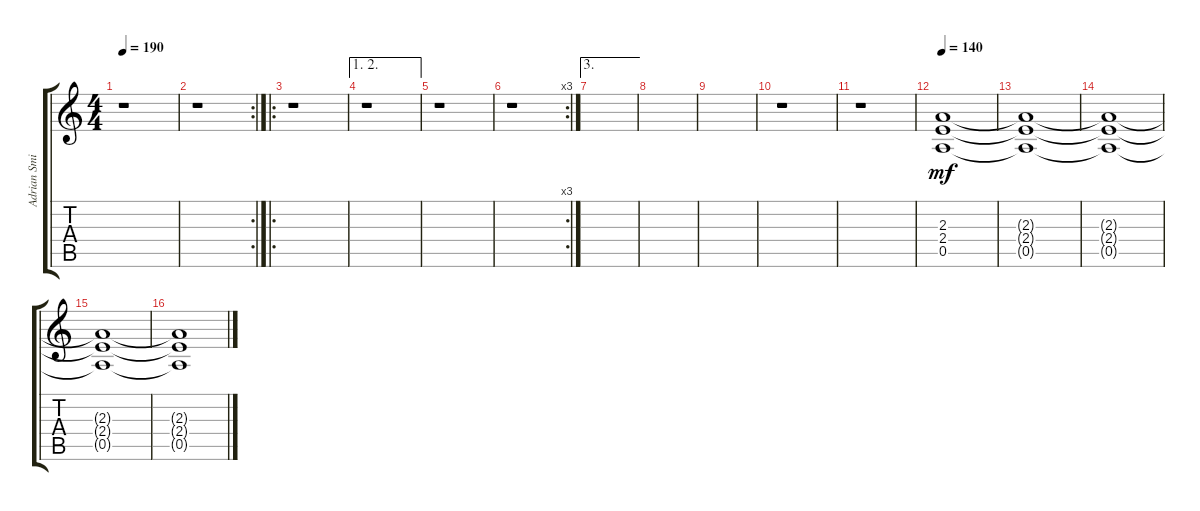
\track ("Adrian Smith" "Adrian Smi") {instrument overdrivenguitar}
\staff {score tabs}
\tuning (E4 B3 G3 D3 A2 E2) {hide}
\ts (4 4)
\tempo 190
\clef g2
\ks c
r.1{dy mf} |
\rc 2
r.1 |
\ro
r.1 |
\ae (1 2)
r.1 |
r.1 |
\rc 3
r.1 |
\ae 3
|
|
|
r.1 |
r.1 |
\tempo 140
(2.3 2.4 0.5).1 |
(2.3{t} 2.4{t} 0.5{t}).1 |
(2.3{t} 2.4{t} 0.5{t}).1 |
(2.3{t} 2.4{t} 0.5{t}).1 |
(2.3{t} 2.4{t} 0.5{t}).1
